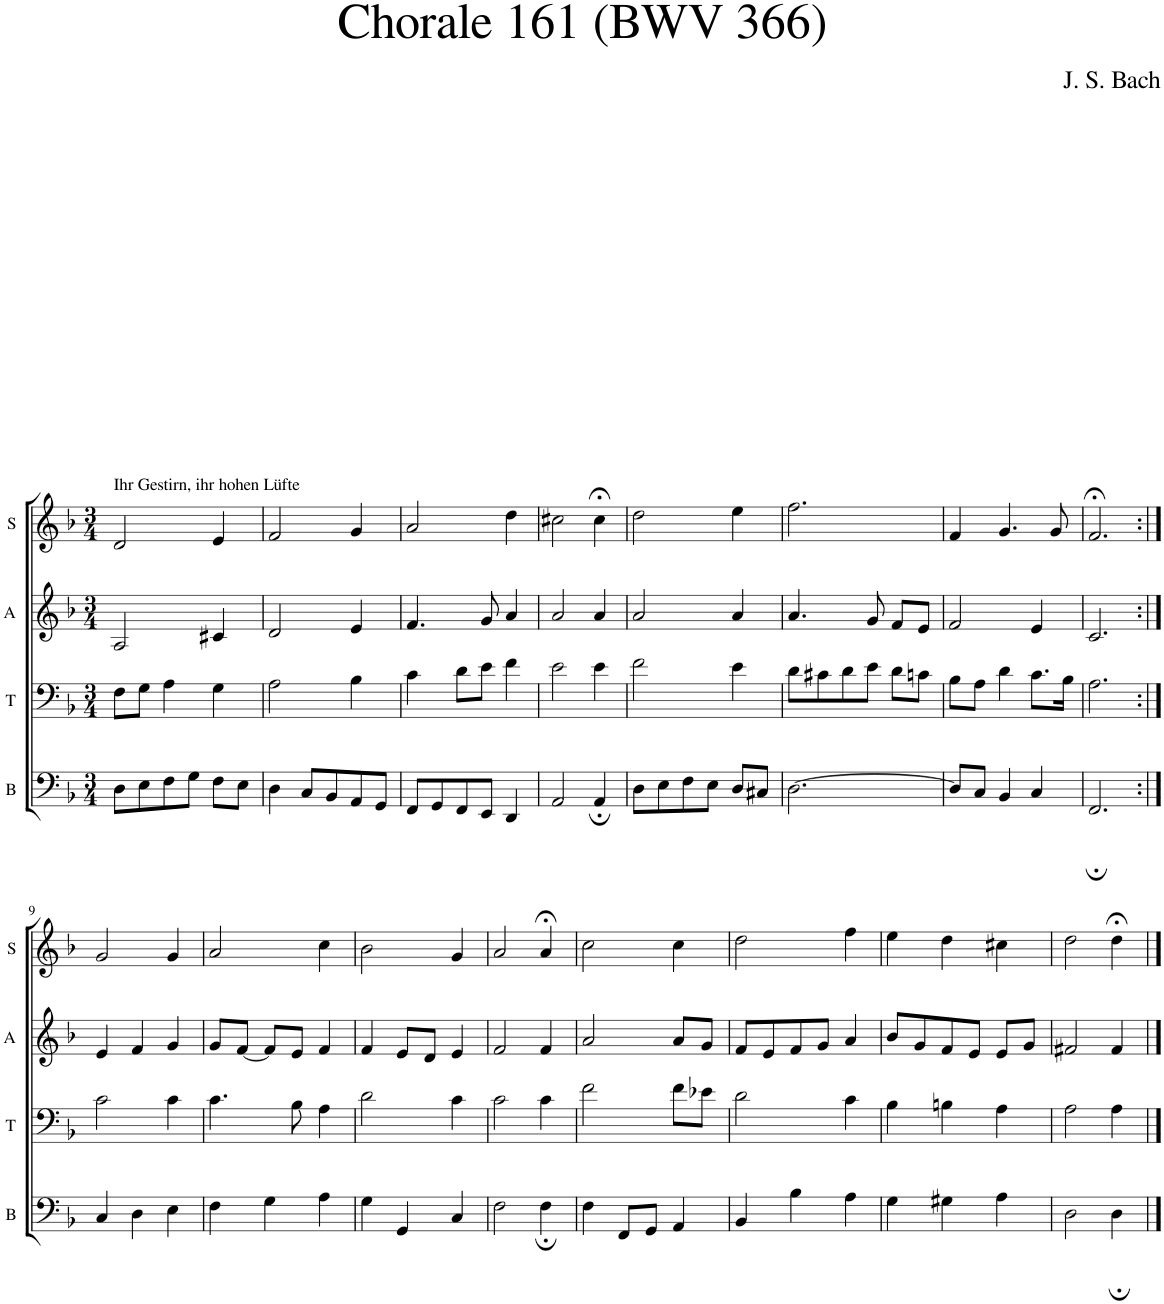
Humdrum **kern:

**kern	**kern	**kern	**kern
*part4	*part3	*part2	*part1
*staff4	*staff3	*staff2	*staff1
*I"B	*I"T	*I"A	*I"S
*I'B	*I'T	*I'A	*I'S
*clefF4	*clefF4	*clefG2	*clefG2
*k[b-]	*k[b-]	*k[b-]	*k[b-]
*M3/4	*M3/4	*M3/4	*M3/4
=1	=1	=1	=1
!	!	!	!LO:TX:a:t=Ihr Gestirn, ihr hohen Lüfte
8D\L	8F\L	2A/	2d/
8E\	8G\J	.	.
8F\	4A\	.	.
8G\J	.	.	.
8F\L	4G\	4c#X/	4e/
8E\J	.	.	.
=2	=2	=2	=2
4D\	2A\	2d/	2f/
8C/L	.	.	.
8BB-/	.	.	.
8AA/	4B-\	4e/	4g/
8GG/J	.	.	.
=3	=3	=3	=3
8FF/L	4c\	4.f/	2a/
8GG/	.	.	.
8FF/	8d\L	.	.
8EE/J	8e\J	8g/	.
4DD/	4f\	4a/	4dd\
=4	=4	=4	=4
2AA/	2e\	2a/	2cc#X\
4AA;/	4e\	4a/	4cc#;<\
=5	=5	=5	=5
8D\L	2f\	2a/	2dd\
8E\	.	.	.
8F\	.	.	.
8E\J	.	.	.
8D/L	4e\	4a/	4ee\
8C#X/J	.	.	.
=6	=6	=6	=6
[2.D\	8d\L	4.a/	2.ff\
.	8c#X\	.	.
.	8d\	.	.
.	8e\J	8g/	.
.	8d\L	8f/L	.
.	8cn\J	8e/J	.
=7	=7	=7	=7
8D/L]	8B-\L	2f/	4f/
8C/J	8A\J	.	.
4BB-/	4d\	.	4.g/
4C/	8.c\L	4e/	.
.	.	.	8g/
.	16B-\Jk	.	.
=8	=8	=8	=8
2.FF;/	2.A\	2.c/	2.f;</
!!LO:LB:g=z
=9:|!	=9:|!	=9:|!	=9:|!
4C/	2c\	4e/	2g/
4D\	.	4f/	.
4E\	4c\	4g/	4g/
=10	=10	=10	=10
4F\	4.c\	8g/L	2a/
.	.	[8f/J	.
4G\	.	8f/L]	.
.	8B-\	8e/J	.
4A\	4A\	4f/	4cc\
=11	=11	=11	=11
4G\	2d\	4f/	2b-\
4GG/	.	8e/L	.
.	.	8d/J	.
4C/	4c\	4e/	4g/
=12	=12	=12	=12
2F\	2c\	2f/	2a/
4F;\	4c\	4f/	4a;</
=13	=13	=13	=13
4F\	2f\	2a/	2cc\
8FF/L	.	.	.
8GG/J	.	.	.
4AA/	8f\L	8a/L	4cc\
.	8e-X\J	8g/J	.
=14	=14	=14	=14
4BB-/	2d\	8f/L	2dd\
.	.	8e/	.
4B-\	.	8f/	.
.	.	8g/J	.
4A\	4c\	4a/	4ff\
=15	=15	=15	=15
4G\	4B-\	8b-/L	4ee\
.	.	8g/	.
4G#X\	4Bn\	8f/	4dd\
.	.	8e/J	.
4A\	4A\	8e/L	4cc#X\
.	.	8g/J	.
=16	=16	=16	=16
2D\	2A\	2f#X/	2dd\
4D;\	4A\	4f#/	4dd;<\
==	==	==	==
*-	*-	*-	*-
